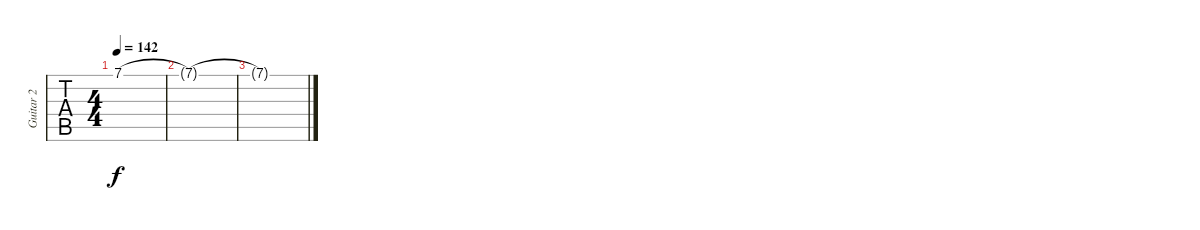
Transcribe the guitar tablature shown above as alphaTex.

\track ("Guitar 2" "Guitar 2") {instrument acousticguitarnylon}
\staff {tabs}
\tuning (E4 B3 Gb3 E3 B2 E2) {hide}
\ts (4 4)
\tempo 142
\clef g2
\ks c
7.1{t}.1{dy f} |
7.1{t}.1 |
7.1{t}.1
